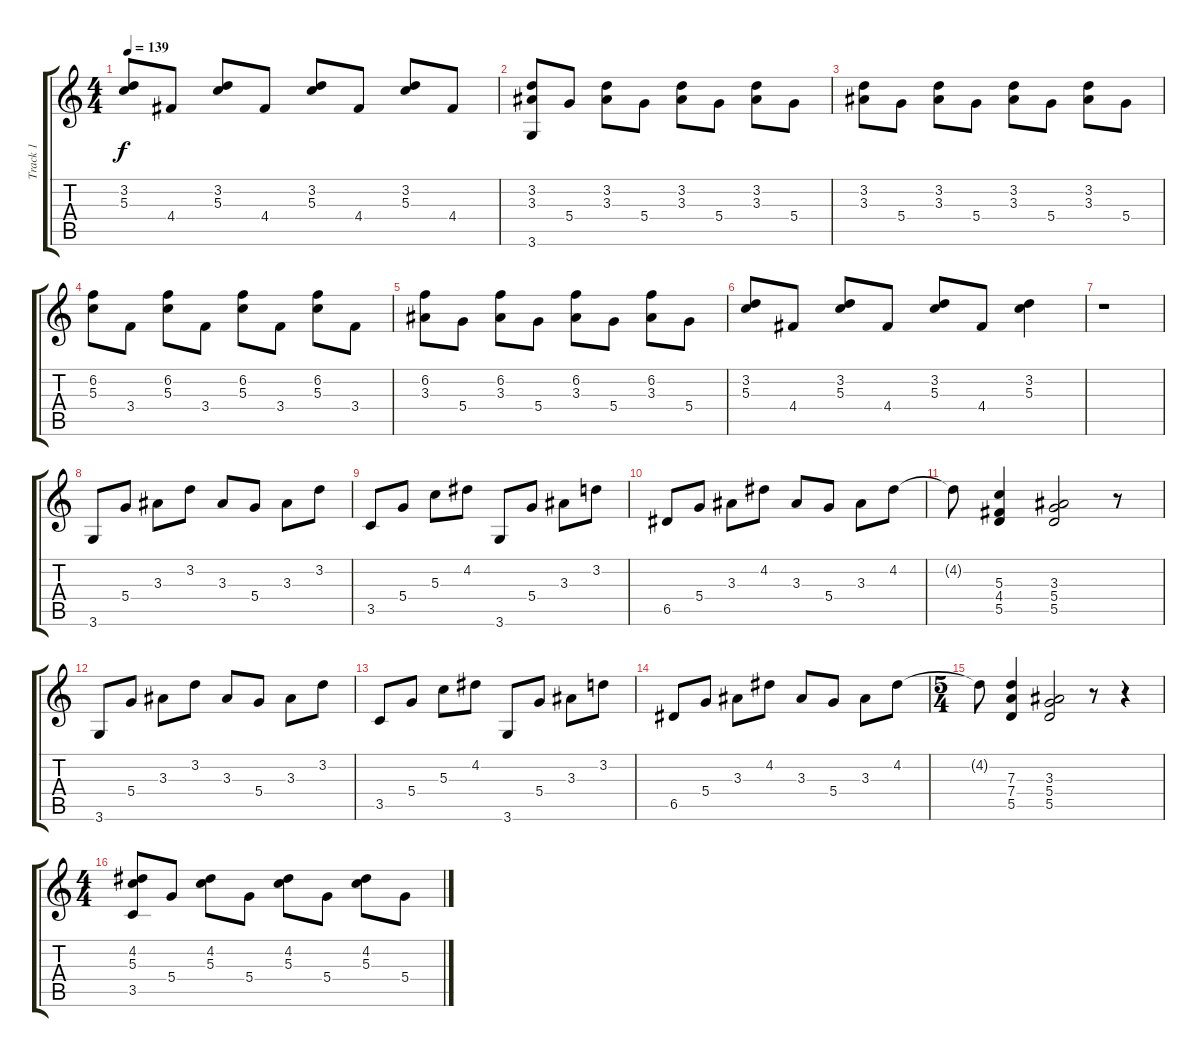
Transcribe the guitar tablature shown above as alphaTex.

\track ("Track 1" "Track 1") {instrument acousticguitarnylon}
\staff {score tabs}
\tuning (E4 B3 G3 D3 A2 E2) {hide}
\ts (4 4)
\tempo 139
\clef g2
\ks c
(3.2 5.3).8{dy f} 4.4.8 (3.2 5.3).8 4.4.8 (3.2 5.3).8 4.4.8 (3.2 5.3).8 4.4.8 |
(3.2 3.3 3.6).8 5.4.8 (3.2 3.3).8 5.4.8 (3.2 3.3).8 5.4.8 (3.2 3.3).8 5.4.8 |
(3.2 3.3).8 5.4.8 (3.2 3.3).8 5.4.8 (3.2 3.3).8 5.4.8 (3.2 3.3).8 5.4.8 |
(6.2 5.3).8 3.4.8 (6.2 5.3).8 3.4.8 (6.2 5.3).8 3.4.8 (6.2 5.3).8 3.4.8 |
(6.2 3.3).8 5.4.8 (6.2 3.3).8 5.4.8 (6.2 3.3).8 5.4.8 (6.2 3.3).8 5.4.8 |
(3.2 5.3).8 4.4.8 (3.2 5.3).8 4.4.8 (3.2 5.3).8 4.4.8 (3.2 5.3).4 |
r.1 |
3.6.8 5.4.8 3.3.8 3.2.8 3.3.8 5.4.8 3.3.8 3.2.8 |
3.5.8 5.4.8 5.3.8 4.2.8 3.6.8 5.4.8 3.3.8 3.2.8 |
6.5.8 5.4.8 3.3.8 4.2.8 3.3.8 5.4.8 3.3.8 4.2.8 |
4.2{t}.8 (5.3 4.4 5.5).4 (3.3 5.4 5.5).2 r.8 |
3.6.8 5.4.8 3.3.8 3.2.8 3.3.8 5.4.8 3.3.8 3.2.8 |
3.5.8 5.4.8 5.3.8 4.2.8 3.6.8 5.4.8 3.3.8 3.2.8 |
6.5.8 5.4.8 3.3.8 4.2.8 3.3.8 5.4.8 3.3.8 4.2.8 |
\ts (5 4)
4.2{t}.8 (7.3 7.4 5.5).4 (3.3 5.4 5.5).2 r.8 r.4 |
\ts (4 4)
(4.2 5.3 3.5).8 5.4.8 (4.2 5.3).8 5.4.8 (4.2 5.3).8 5.4.8 (4.2 5.3).8 5.4.8
